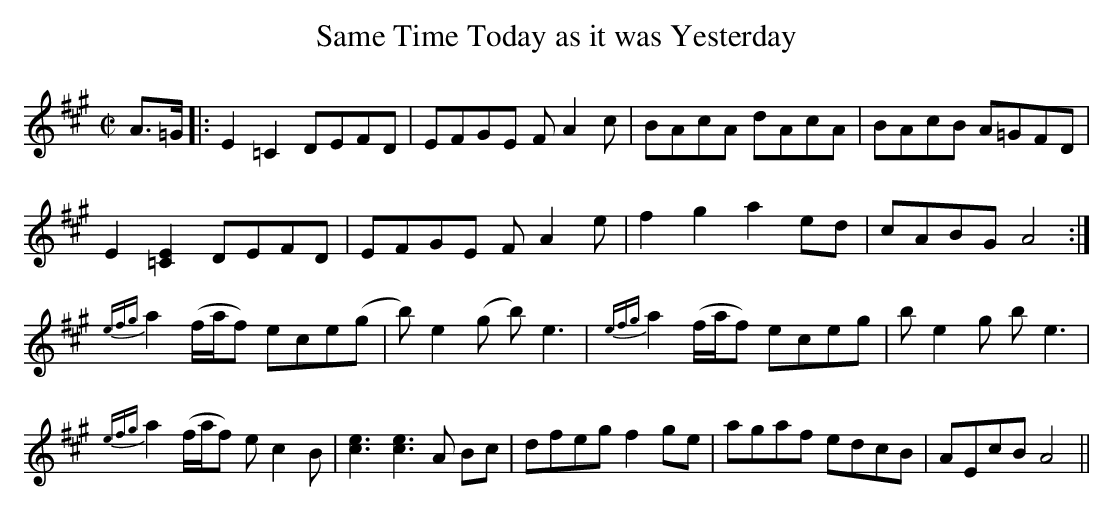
X:1
T:Same Time Today as it was Yesterday
M:C|
L:1/8
K:A
A>=G|:E2=C2 DEFD|EFGE FA2c|BAcA dAcA|BAcB A=GFD|
E2[=C2E2]DEFD|EFGE FA2e|f2 g2a2ed|cABG A4:|
{efg} a2(f/a/f) ece(g|b)e2(g b)e3| {efg}a2 (f/a/f) eceg|be2g be3 |
{efg}a2 (f/a/f) ec2B|[c3e3] [c3e3]A Bc|dfeg f2 ge|agaf edcB|AEcB A4||
